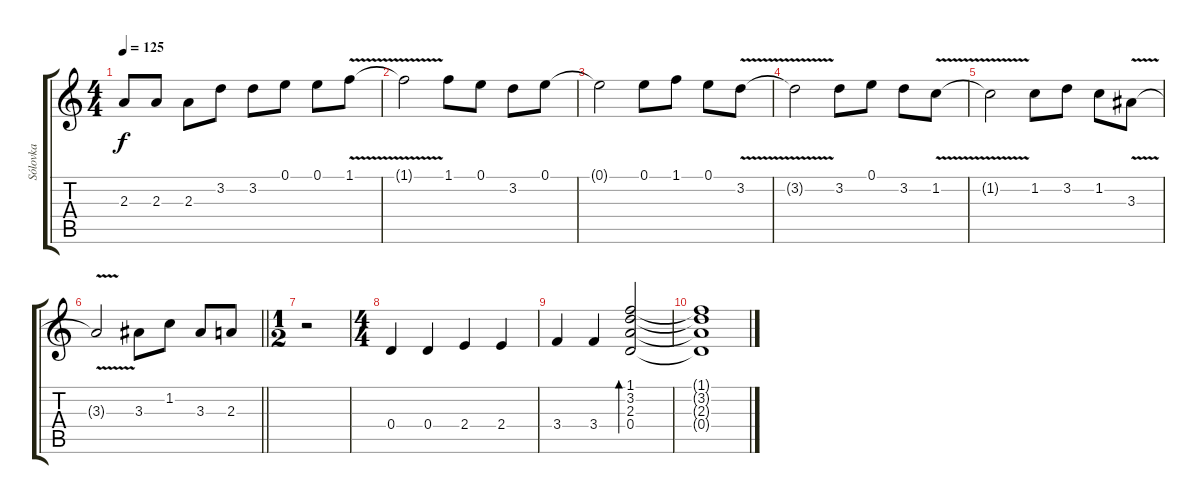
\track ("Sólovka" "Sólovka") {instrument acousticguitarsteel}
\staff {score tabs}
\tuning (E4 B3 G3 D3 A2 E2) {hide}
\ts (4 4)
\tempo 125
\clef g2
\ks c
2.3.8{dy f} 2.3.8 2.3.8 3.2.8 3.2.8 0.1.8 0.1.8 1.1{v}.8 |
1.1{t}.2 1.1.8 0.1.8 3.2.8 0.1.8 |
0.1{t}.2 0.1.8 1.1.8 0.1.8 3.2{v}.8 |
3.2{t}.2 3.2.8 0.1.8 3.2.8 1.2{v}.8 |
1.2{t}.2 1.2.8 3.2.8 1.2.8 3.3{v}.8 |
\barLineRight lightlight
3.3{t}.2 3.3.8 1.2.8 3.3.8 2.3.8 |
\ts (1 2)
r.2 |
\ts (4 4)
0.4.4{volume 13 instrument acousticguitarsteel} 0.4.4 2.4.4 2.4.4 |
3.4.4 3.4.4 (1.1 3.2 2.3 0.4).2{bd 480} |
(1.1{t} 3.2{t} 2.3{t} 0.4{t}).1
